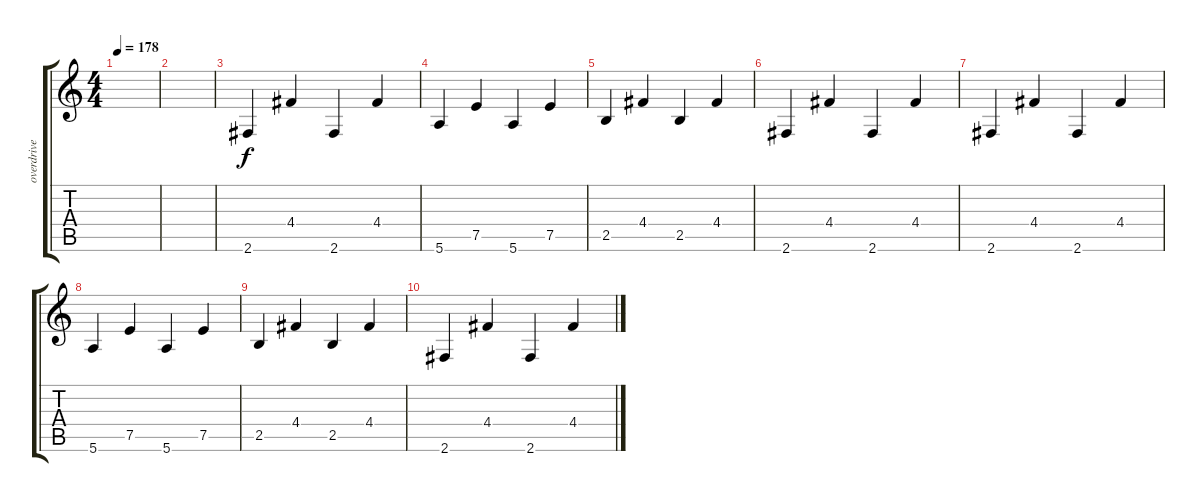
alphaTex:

\track ("overdrive guitar" "overdrive ") {instrument overdrivenguitar}
\staff {score tabs}
\tuning (E4 B3 G3 D3 A2 E2) {hide}
\ts (4 4)
\tempo 178
\clef g2
\ks c
|
|
2.6.4 4.4.4 2.6.4 4.4.4 |
5.6.4 7.5.4 5.6.4 7.5.4 |
2.5.4 4.4.4 2.5.4 4.4.4 |
2.6.4 4.4.4 2.6.4 4.4.4 |
2.6.4 4.4.4 2.6.4 4.4.4 |
5.6.4 7.5.4 5.6.4 7.5.4 |
2.5.4 4.4.4 2.5.4 4.4.4 |
2.6.4 4.4.4 2.6.4 4.4.4
